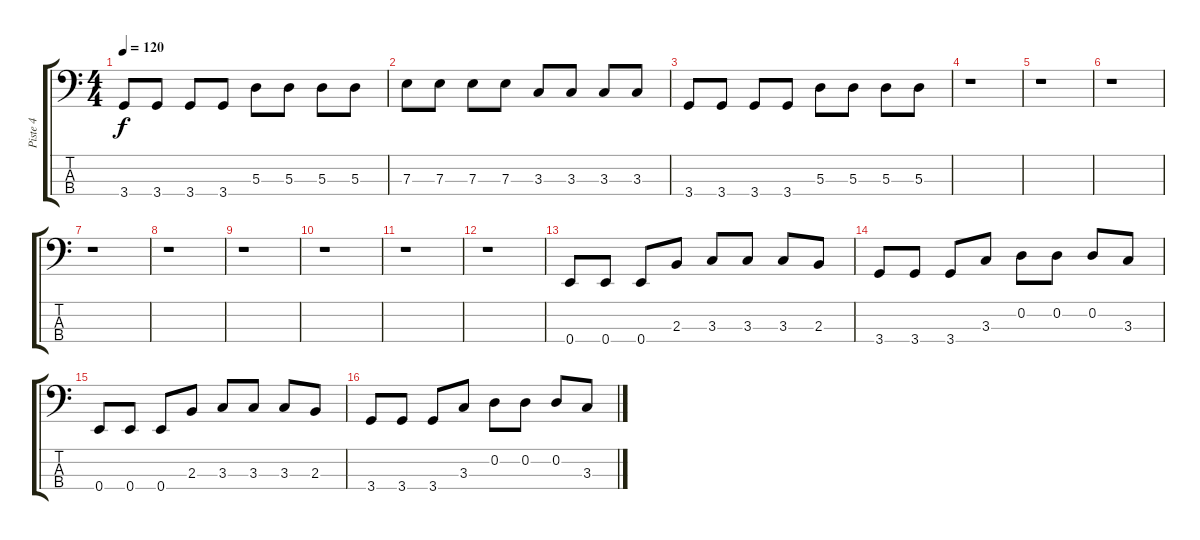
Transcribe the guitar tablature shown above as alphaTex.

\track ("Piste 4" "Piste 4") {instrument electricbassfinger}
\staff {score tabs}
\tuning (G2 D2 A1 E1) {hide}
\ts (4 4)
\tempo 120
\clef f4
\ks c
3.4.8{dy f} 3.4.8 3.4.8 3.4.8 5.3.8 5.3.8 5.3.8 5.3.8 |
7.3.8 7.3.8 7.3.8 7.3.8 3.3.8 3.3.8 3.3.8 3.3.8 |
3.4.8 3.4.8 3.4.8 3.4.8 5.3.8 5.3.8 5.3.8 5.3.8 |
r.1 |
r.1 |
r.1 |
r.1 |
r.1 |
r.1 |
r.1 |
r.1 |
r.1 |
0.4.8 0.4.8 0.4.8 2.3.8 3.3.8 3.3.8 3.3.8 2.3.8 |
3.4.8 3.4.8 3.4.8 3.3.8 0.2.8 0.2.8 0.2.8 3.3.8 |
0.4.8 0.4.8 0.4.8 2.3.8 3.3.8 3.3.8 3.3.8 2.3.8 |
3.4.8 3.4.8 3.4.8 3.3.8 0.2.8 0.2.8 0.2.8 3.3.8
